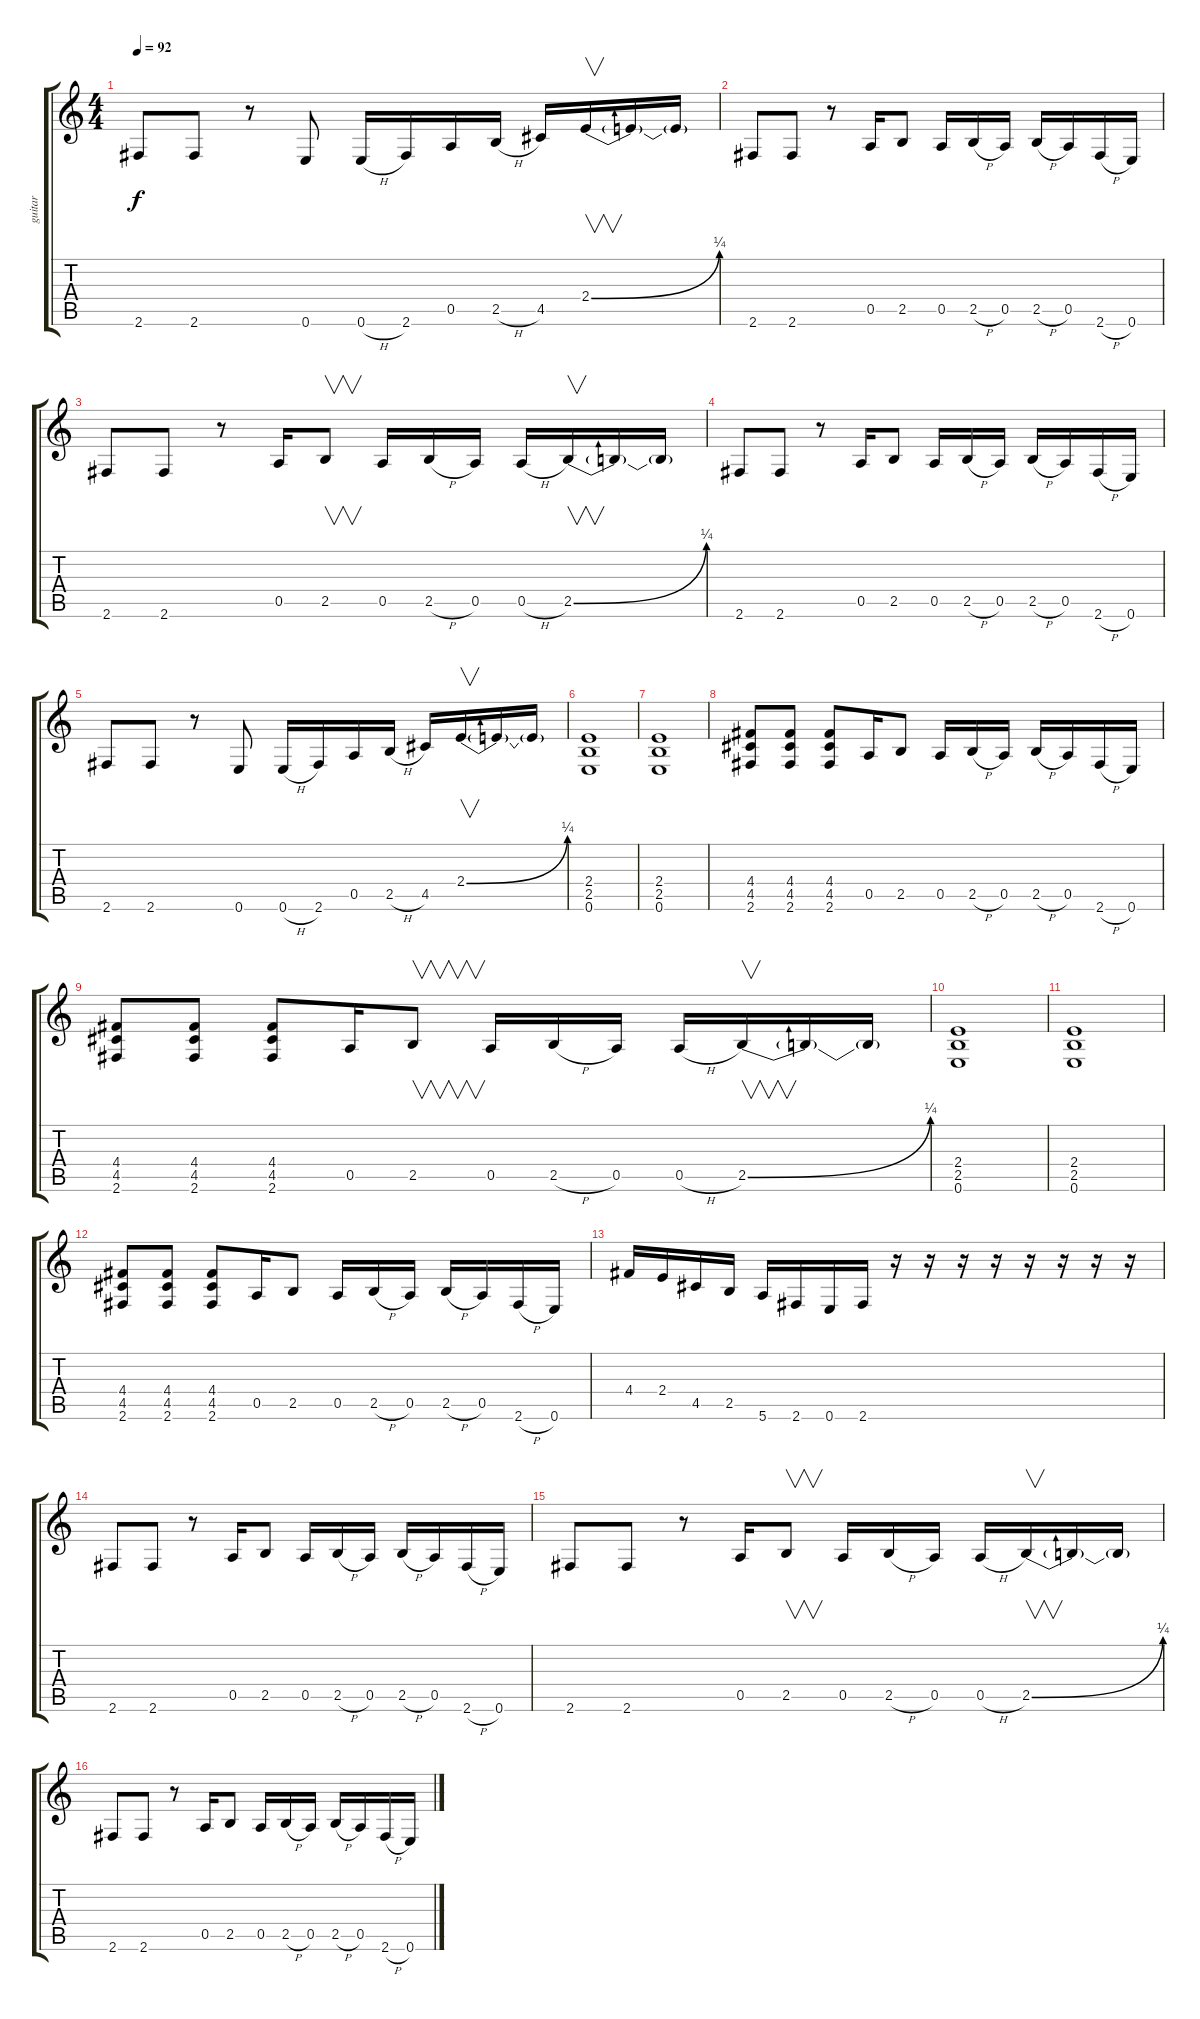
\track ("guitar" "guitar") {instrument overdrivenguitar}
\staff {score tabs}
\tuning (E4 B3 G3 D3 A2 E2) {hide}
\ts (4 4)
\tempo 92
\clef g2
\ks c
2.6.8{dy f} 2.6.8 r.8 0.6.8 0.6{h}.16 2.6.16 0.5.16 2.5{h}.16 4.5.16 2.4{be (bend 0 0 60 1)}.16{v} 2.4{t}.16 2.4{t}.16 |
2.6.8{instrument electricguitarclean} 2.6.8 r.8 0.5.16 2.5.8 0.5.16 2.5{h}.16 0.5.16 2.5{h}.16 0.5.16 2.6{h}.16 0.6.16 |
2.6.8 2.6.8 r.8 0.5.16 2.5.8{v} 0.5.16 2.5{h}.16 0.5.16 0.5{h}.16 2.5{be (bend 0 0 60 1)}.16{v} 2.5{t}.16 2.5{t}.16 |
2.6.8 2.6.8 r.8 0.5.16 2.5.8 0.5.16 2.5{h}.16 0.5.16 2.5{h}.16 0.5.16 2.6{h}.16 0.6.16 |
2.6.8 2.6.8 r.8 0.6.8 0.6{h}.16 2.6.16 0.5.16 2.5{h}.16 4.5.16 2.4{be (bend 0 0 60 1)}.16{v} 2.4{t}.16 2.4{t}.16 |
(2.4 2.5 0.6).1{instrument overdrivenguitar} |
(2.4 2.5 0.6).1 |
(4.4 4.5 2.6).8 (4.4 4.5 2.6).8 (4.4 4.5 2.6).8 0.5.16 2.5.8 0.5.16 2.5{h}.16 0.5.16 2.5{h}.16 0.5.16 2.6{h}.16 0.6.16 |
(4.4 4.5 2.6).8 (4.4 4.5 2.6).8 (4.4 4.5 2.6).8 0.5.16 2.5.8{v} 0.5.16 2.5{h}.16 0.5.16 0.5{h}.16 2.5{be (bend 0 0 60 1)}.16{v} 2.5{t}.16 2.5{t}.16 |
(2.4 2.5 0.6).1 |
(2.4 2.5 0.6).1 |
(4.4 4.5 2.6).8 (4.4 4.5 2.6).8 (4.4 4.5 2.6).8 0.5.16 2.5.8 0.5.16 2.5{h}.16 0.5.16 2.5{h}.16 0.5.16 2.6{h}.16 0.6.16 |
4.4.16 2.4.16 4.5.16 2.5.16 5.6.16 2.6.16 0.6.16 2.6.16 r.16 r.16 r.16 r.16 r.16 r.16 r.16 r.16 |
2.6.8{instrument electricguitarclean} 2.6.8 r.8 0.5.16 2.5.8 0.5.16 2.5{h}.16 0.5.16 2.5{h}.16 0.5.16 2.6{h}.16 0.6.16 |
2.6.8 2.6.8 r.8 0.5.16 2.5.8{v} 0.5.16 2.5{h}.16 0.5.16 0.5{h}.16 2.5{be (bend 0 0 60 1)}.16{v} 2.5{t}.16 2.5{t}.16 |
2.6.8 2.6.8 r.8 0.5.16 2.5.8 0.5.16 2.5{h}.16 0.5.16 2.5{h}.16 0.5.16 2.6{h}.16 0.6.16
